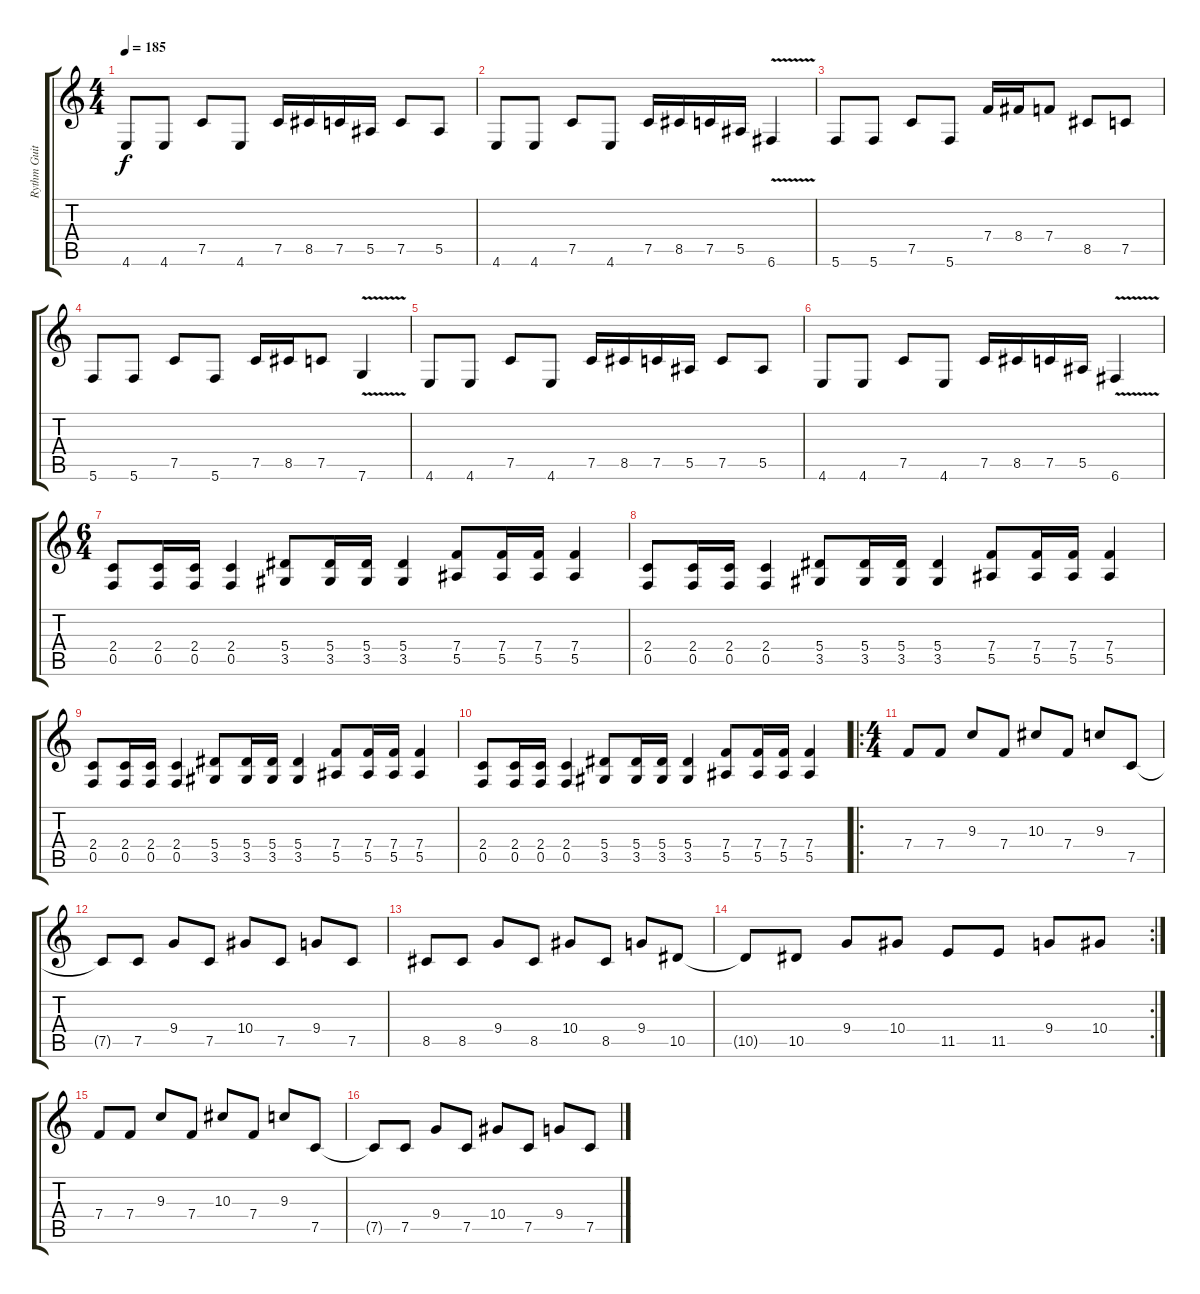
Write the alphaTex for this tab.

\track ("Rythm Guitar" "Rythm Guit") {instrument distortionguitar}
\staff {score tabs}
\tuning (C4 G3 Eb3 Bb2 F2 C2) {hide}
\ts (4 4)
\tempo 185
\clef g2
\ks c
4.6.8{dy f} 4.6.8 7.5.8 4.6.8 7.5.16 8.5.16 7.5.16 5.5.16 7.5.8 5.5.8 |
4.6.8 4.6.8 7.5.8 4.6.8 7.5.16 8.5.16 7.5.16 5.5.16 6.6{v}.4 |
5.6.8 5.6.8 7.5.8 5.6.8 7.4.16 8.4.16 7.4.8 8.5.8 7.5.8 |
5.6.8 5.6.8 7.5.8 5.6.8 7.5.16 8.5.16 7.5.8 7.6{v}.4 |
4.6.8 4.6.8 7.5.8 4.6.8 7.5.16 8.5.16 7.5.16 5.5.16 7.5.8 5.5.8 |
4.6.8 4.6.8 7.5.8 4.6.8 7.5.16 8.5.16 7.5.16 5.5.16 6.6{v}.4 |
\ts (6 4)
(2.4 0.5).8 (2.4 0.5).16 (2.4 0.5).16 (2.4 0.5).4 (5.4 3.5).8 (5.4 3.5).16 (5.4 3.5).16 (5.4 3.5).4 (7.4 5.5).8 (7.4 5.5).16 (7.4 5.5).16 (7.4 5.5).4 |
(2.4 0.5).8 (2.4 0.5).16 (2.4 0.5).16 (2.4 0.5).4 (5.4 3.5).8 (5.4 3.5).16 (5.4 3.5).16 (5.4 3.5).4 (7.4 5.5).8 (7.4 5.5).16 (7.4 5.5).16 (7.4 5.5).4 |
(2.4 0.5).8 (2.4 0.5).16 (2.4 0.5).16 (2.4 0.5).4 (5.4 3.5).8 (5.4 3.5).16 (5.4 3.5).16 (5.4 3.5).4 (7.4 5.5).8 (7.4 5.5).16 (7.4 5.5).16 (7.4 5.5).4 |
(2.4 0.5).8 (2.4 0.5).16 (2.4 0.5).16 (2.4 0.5).4 (5.4 3.5).8 (5.4 3.5).16 (5.4 3.5).16 (5.4 3.5).4 (7.4 5.5).8 (7.4 5.5).16 (7.4 5.5).16 (7.4 5.5).4 |
\ro
\ts (4 4)
7.4.8{volume 13} 7.4.8 9.3.8 7.4.8 10.3.8 7.4.8 9.3.8 7.5.8 |
7.5{t}.8 7.5.8 9.4.8 7.5.8 10.4.8 7.5.8 9.4.8 7.5.8 |
8.5.8 8.5.8 9.4.8 8.5.8 10.4.8 8.5.8 9.4.8 10.5.8 |
\rc 2
10.5{t}.8 10.5.8 9.4.8 10.4.8 11.5.8 11.5.8 9.4.8 10.4.8 |
7.4.8{volume 13} 7.4.8 9.3.8 7.4.8 10.3.8 7.4.8 9.3.8 7.5.8 |
7.5{t}.8 7.5.8 9.4.8 7.5.8 10.4.8 7.5.8 9.4.8 7.5.8
